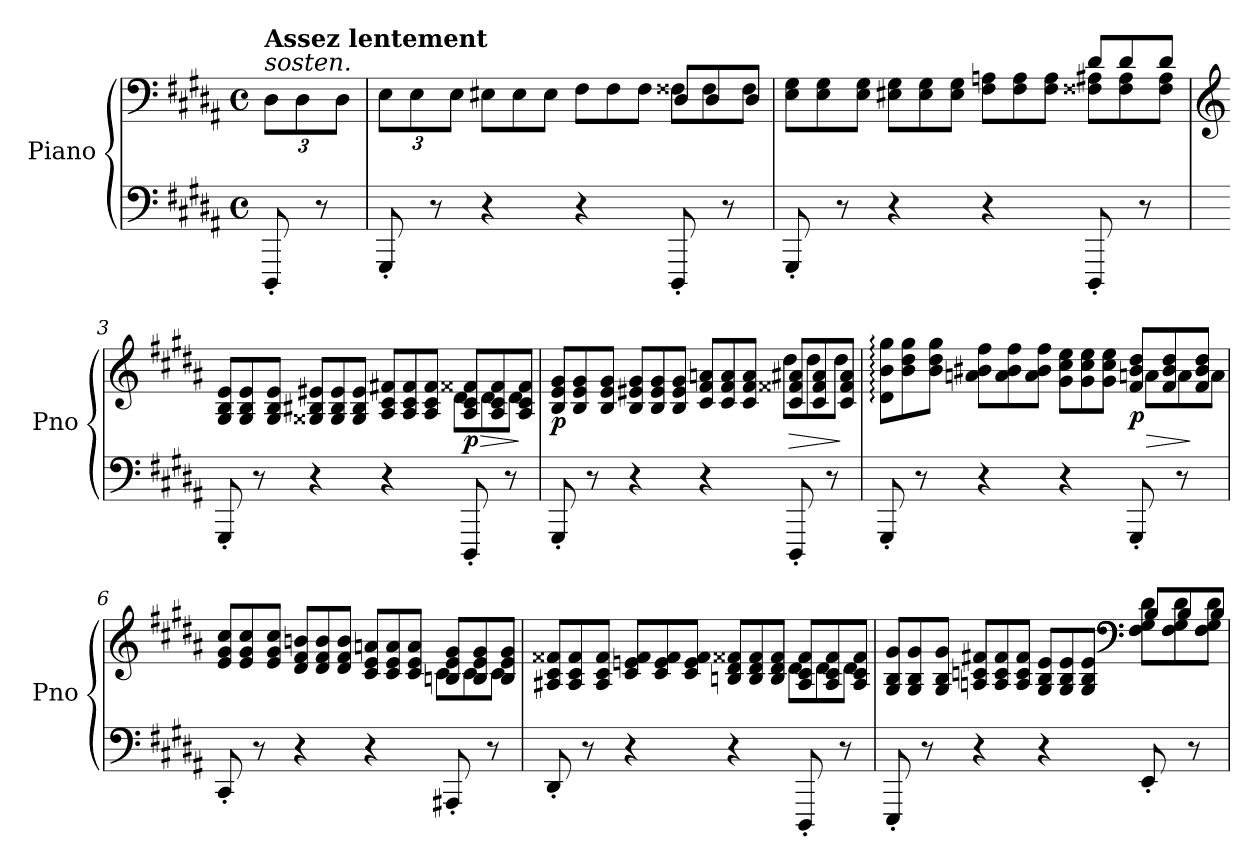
**kern	**kern	**dynam
*part1	*part1	*part1
*staff2	*staff1	*staff1/2
*I"Piano	*	*
*I'Pno	*	*
*clefF4	*clefF4	*
*k[f#c#g#d#a#]	*k[f#c#g#d#a#]	*
*M4/4	*M4/4	*
*met(c)	*met(c)	*
*	*Xbrackettup	*
=	=	=
!	!LO:TX:a:i:t=sosten.	!
!	!LO:TX:a:B:t=Assez lentement	!
!	!	!LO:DY:a=2
8DDD#'/	12D#\L	other-dynamics
.	12D#\	.
8r	.	.
.	12D#\J	.
=1	=1	=1
*	*^	*
8GGG#'/	12E\L	2.ryy	.
.	12E\	.	.
8r	.	.	.
.	12E\J	.	.
*	*Xtuplet	*	*
4r	12E#X\L	.	.
.	12E#\	.	.
.	12E#\J	.	.
4r	12F#\L	.	.
.	12F#\	.	.
.	12F#\J	.	.
8DDD#'/	12F##X\L	12D#/L	.
.	12F##\	12D#/	.
8r	.	.	.
.	12F##\J	12D#/J	.
=2	=2	=2	=2
8GGG#'/	12E\ 12G#\L	2.ryy	.
.	12E\ 12G#\	.	.
8r	.	.	.
.	12E\ 12G#\J	.	.
!	!	!	!LO:DY:b
4r	12E#X\ 12G#\L	.	other-dynamics
.	12E#\ 12G#\	.	.
.	12E#\ 12G#\J	.	.
4r	12F#\ 12An\L	.	.
.	12F#\ 12A\	.	.
.	12F#\ 12A\J	.	.
8DDD#'/	12F##X\ 12A#X\L	12d#/L	.
.	12F##\ 12A#\	12d#/	.
8r	.	.	.
.	12F##\ 12A#\J	12d#/J	.
!!LO:LB:g=z	!!
=3	=3	=3	=3
*	*clefG2	*	*
8GGG#'/	12G#/ 12B/ 12e/L	2.ryy	.
.	12G#/ 12B/ 12e/	.	.
8r	.	.	.
.	12G#/ 12B/ 12e/J	.	.
4r	12G##X/ 12B#X/ 12e#X/L	.	.
.	12G##/ 12B#/ 12e#/	.	.
.	12G##/ 12B#/ 12e#/J	.	.
4r	12A#/ 12c#/ 12f#X/L	.	.
.	12A#/ 12c#/ 12f#/	.	.
.	12A#/ 12c#/ 12f#/J	.	.
!	!	!	!LO:HP:b
!	!	!	!LO:DY:n=1:b
8DDD#'/	12A#/ 12c#/ 12f##X/L	12d#\L	> p
.	12A#/ 12c#/ 12f##/	12d#\	.
8r	.	.	.
.	12A#/ 12c#/ 12f##/J	12d#\J	]
=4	=4	=4	=4
!	!	!	!LO:DY:b
8GGG#'/	12B/ 12e/ 12g#/L	2.ryy	p
.	12B/ 12e/ 12g#/	.	.
8r	.	.	.
.	12B/ 12e/ 12g#/J	.	.
4r	12B/ 12e#X/ 12g#/L	.	.
.	12B/ 12e#/ 12g#/	.	.
.	12B/ 12e#/ 12g#/J	.	.
4r	12c#/ 12f#/ 12an/L	.	.
.	12c#/ 12f#/ 12a/	.	.
.	12c#/ 12f#/ 12a/J	.	.
!	!	!	!LO:HP:b
!	!	!	!LO:DY:n=1:a=2
8DDD#'/	12c#/ 12f##X/ 12a#X/L	12dd#\L	> other-dynamics
.	12c#/ 12f##/ 12a#/	12dd#\	.
8r	.	.	.
.	12c#/ 12f##/ 12a#/J	12dd#\J	]
!!LO:LB:g=z	!!
=5	=5	=5	=5
!	!	!	!LO:DY:a
8GGG#'/	12d#\: 12b\: 12gg#\:L	2.ryy	other-dynamics
.	12b\ 12dd#\ 12gg#\	.	.
8r	.	.	.
.	12b\ 12dd#\ 12gg#\J	.	.
4r	12an\ 12b#X\ 12ff#\L	.	.
.	12a\ 12b#\ 12ff#\	.	.
.	12a\ 12b#\ 12ff#\J	.	.
4r	12g#\ 12cc#\ 12ee\L	.	.
.	12g#\ 12cc#\ 12ee\	.	.
.	12g#\ 12cc#\ 12ee\J	.	.
!	!	!	!LO:HP:b
!	!	!	!LO:DY:n=1:b
8GGG#'/	12f#/ 12b#/ 12dd#/L	12an\L	> p
.	12f#/ 12b#/ 12dd#/	12a\	.
8r	.	.	.
.	12f#/ 12b#/ 12dd#/J	12a\J	]
=6	=6	=6	=6
8CC#'/	12e/ 12g#/ 12cc#/L	2.ryy	.
.	12e/ 12g#/ 12cc#/	.	.
8r	.	.	.
.	12e/ 12g#/ 12cc#/J	.	.
4r	12d#/ 12f#/ 12bn/L	.	.
.	12d#/ 12f#/ 12b/	.	.
.	12d#/ 12f#/ 12b/J	.	.
!	!	!	!LO:DY:a=2
4r	12c#/ 12e/ 12an/L	.	other-dynamics
.	12c#/ 12e/ 12a/	.	.
.	12c#/ 12e/ 12a/J	.	.
8AAA#X'/	12Bn/ 12e/ 12g#/L	12c#\L	.
.	12B/ 12e/ 12g#/	12c#\	.
8r	.	.	.
.	12B/ 12e/ 12g#/J	12c#\J	.
!!LO:LB:g=z	!!
=7	=7	=7	=7
8DD#'/	12A#X/ 12c#/ 12f##X/L	2.ryy	.
.	12A#/ 12c#/ 12f##/	.	.
8r	.	.	.
.	12A#/ 12c#/ 12f##/J	.	.
4r	12c#/ 12en/ 12f##/L	.	.
.	12c#/ 12e/ 12f##/	.	.
.	12c#/ 12e/ 12f##/J	.	.
4r	12Bn/ 12d#/ 12f##X/L	.	.
.	12B/ 12d#/ 12f##/	.	.
.	12B/ 12d#/ 12f##/J	.	.
8DDD#'/	12A#/ 12c#/ 12f##/L	12d#\L	.
.	12A#/ 12c#/ 12f##/	12d#\	.
8r	.	.	.
.	12A#/ 12c#/ 12f##/J	12d#\J	.
=8	=8	=8	=8
8EEE'/	12G#/ 12B/ 12g#/L	2.ryy	.
.	12G#/ 12B/ 12g#/	.	.
8r	.	.	.
.	12G#/ 12B/ 12g#/J	.	.
4r	12An/ 12cn/ 12f#X/L	.	.
.	12A/ 12c/ 12f#/	.	.
.	12A/ 12c/ 12f#/J	.	.
4r	12G#/ 12B/ 12e/L	.	.
.	12G#/ 12B/ 12e/	.	.
.	12G#/ 12B/ 12e/J	.	.
*	*clefF4	*	*
8EE'/	12F#\ 12G#\ 12d#\L	12B/L	.
.	12F#\ 12G#\ 12d#\	12B/	.
8r	.	.	.
.	12F#\ 12G#\ 12d#\J	12B/J	.
*	*v	*v	*
=	=	=
*-	*-	*-
